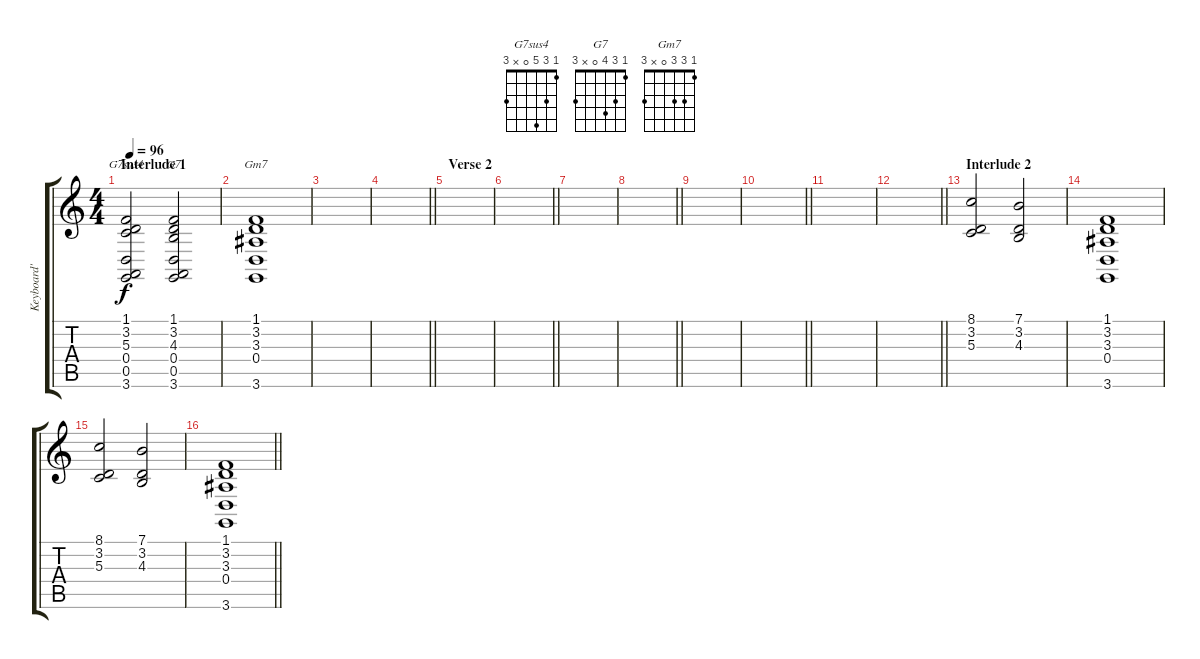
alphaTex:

\track ("Keyboard'" "Keyboard'") {instrument stringensemble1}
\staff {score tabs}
\tuning (E4 B3 G3 D3 A2 E2) {hide}
\chord ("G7sus4" 1 3 5 0 x 3)
\chord ("G7" 1 3 4 0 x 3)
\chord ("Gm7" 1 3 3 0 x 3)
\ts (4 4)
\section ("" "Interlude 1")
\tempo 96
\clef g2
\ks c
(1.1 3.2 5.3 0.4 0.5 3.6).2{ch "G7sus4" dy f} (1.1 3.2 4.3 0.4 0.5 3.6).2{ch "G7"} |
(1.1 3.2 3.3 0.4 3.6).1{ch "Gm7"} |
|
\barLineRight lightlight
|
\section ("" "Verse 2")
|
\barLineRight lightlight
|
|
\barLineRight lightlight
|
|
\barLineRight lightlight
|
|
\barLineRight lightlight
|
\section ("" "Interlude 2")
(8.1 3.2 5.3).2 (7.1 3.2 4.3).2 |
(1.1 3.2 3.3 0.4 3.6).1 |
(8.1 3.2 5.3).2 (7.1 3.2 4.3).2 |
\barLineRight lightlight
(1.1 3.2 3.3 0.4 3.6).1
